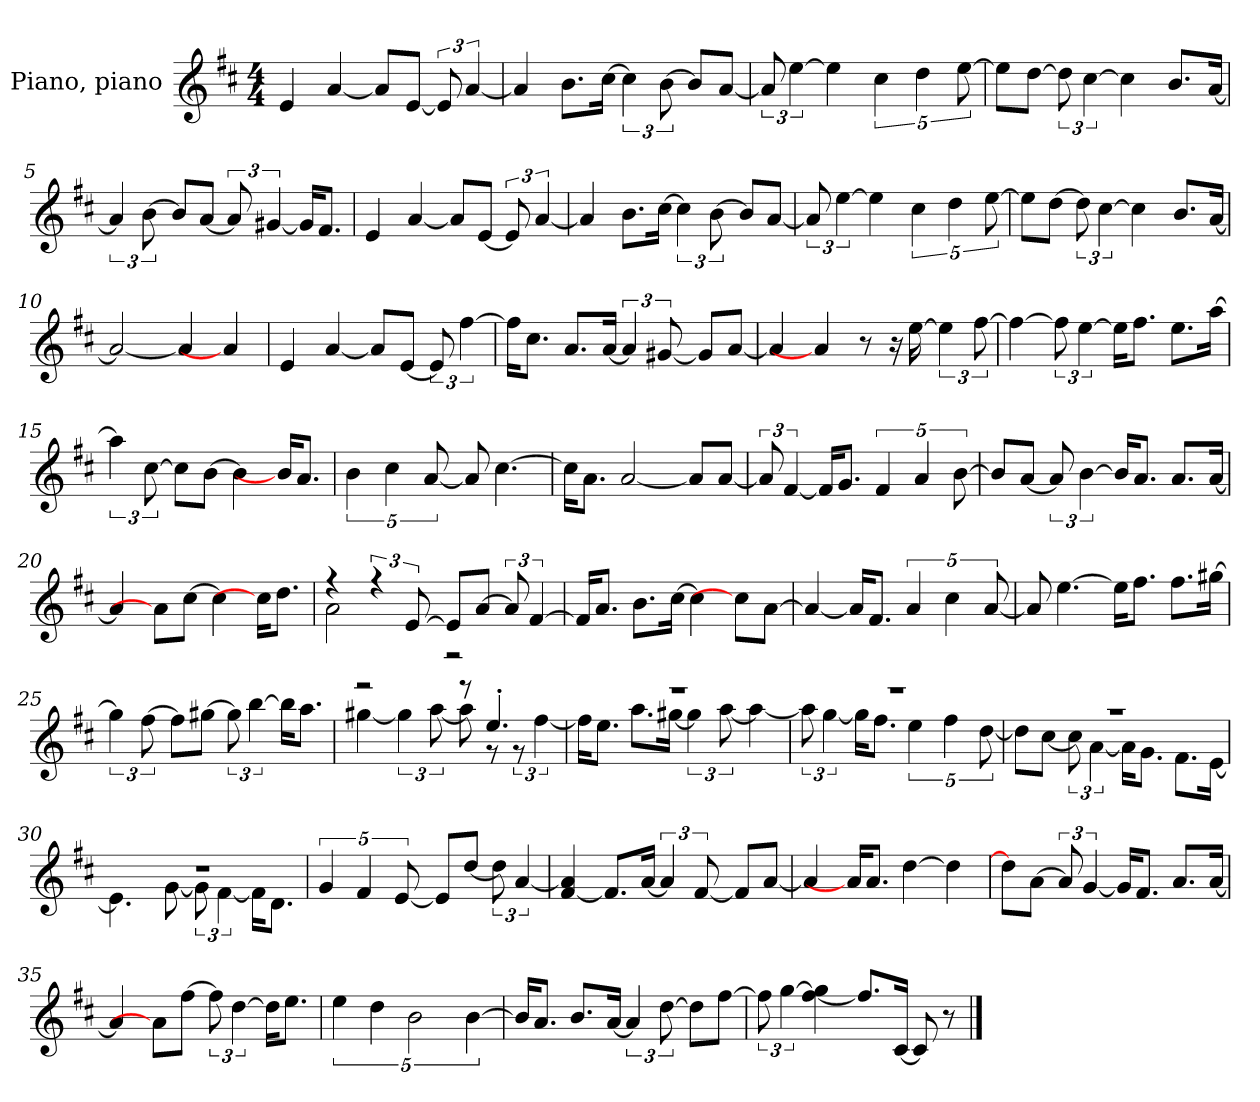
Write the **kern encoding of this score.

**kern
*part1
*staff1
*I"Piano, piano
*clefG2
*k[f#c#]
*M4/4
*MM200
=1
4e/
[4a/
8a/L]
[8e/J
12e/]
[6a/
=2
4a/]
8.b\L
[16cc#\Jk
6cc#\]
[12b\
8b/L]
[8a/J
=3
12a/]
[6ee\
4ee\]
5cc#\
5dd\
[10ee\
=4
8ee\L]
[8dd\J
12dd\]
[6cc#\
4cc#\]
8.b/L
[16a/Jk
=5
6a/]
[12b\
8b/L]
[8a/J
12a/]
[6g#X/
16g#/KL]
8.f#/J
!!LO:LB:g=z
=6
4e/
[4a/
8a/L]
[8e/J
12e/]
[6a/
=7
4a/]
8.b\L
[16cc#\Jk
6cc#\]
[12b\
8b/L]
[8a/J
=8
12a/]
[6ee\
4ee\]
5cc#\
5dd\
[10ee\
=9
8ee\L]
[8dd\J
12dd\]
[6cc#\
4cc#\]
8.b/L
[16a/Jk
=10
2a/_
4a/]
4a/]
=11
4e/
[4a/
8a/L]
[8e/J
12e/]
[6ff#\
!!LO:LB:g=z
=12
16ff#\KL]
8.cc#\J
8.a/L
[16a/Jk
6a/]
[12g#X/
8g#/L]
[8a/J
=13
4a/]
4a/]
8r
16r
[16ee\
6ee\]
[12ff#\
=14
4ff#\_
12ff#\]
[6ee\
16ee\KL]
8.ff#\J
8.ee\L
[16aa\Jk
=15
6aa\]
[12cc#\
8cc#\L]
[8b\J
4b\]
16b/KL]
8.a/J
=16
5b\
5cc#\
[10a/
8a/]
[4.cc#\
!!LO:LB:g=z
=17
16cc#\KL]
8.a\J
[2a/
8a/L]
[8a/J
=18
12a/]
[6f#/
16f#/KL]
8.g/J
5f#/
5a/
[10b\
=19
8b/L]
[8a/J
12a/]
[6b\
16b/KL]
8.a/J
8.a/L
[16a/Jk
=20
4a/]
8a\L]
[8cc#\J
4cc#\]
16cc#\KL]
8.dd\J
=21
*^
4r	2a\
6r	.
[12e/	.
8e/L]	2r
[8a/J	.
12a/]	.
[6f#/	.
*v	*v
!!LO:LB:g=z
=22
16f#/KL]
8.a/J
8.b\L
[16cc#\Jk
4cc#\]
8cc#\L]
[8a\J
=23
4a/_
16a/KL]
8.f#/J
5a/
5cc#\
[10a/
=24
8a/]
[4.ee\
16ee\KL]
8.ff#\J
8.ff#\L
[16gg#X\Jk
=25
6gg#\]
[12ff#\
8ff#\L]
[8gg#X\J
12gg#\]
[6bb\
16bb\KL]
8.aa\J
!!LO:LB:g=z
=26
*^
2r	[4gg#X\
.	6gg#\]
.	[12aa\
8r	8aa\]
4.ee'/	8r
.	12r
.	[6ff#\
=27	=27
1r	16ff#\KL]
.	8.ee\J
.	8.aa\L
.	[16gg#X\Jk
.	6gg#\]
.	[12aa\
.	4aa\_
=28	=28
1r	12aa\]
.	[6gg\
.	16gg\KL]
.	8.ff#\J
.	5ee\
.	5ff#\
.	[10dd\
=29	=29
1r	8dd\L]
.	[8cc#\J
.	12cc#\]
.	[6a\
.	16a\KL]
.	8.g\J
.	8.f#\L
.	[16e\Jk
!!LO:LB:g=z	!!
=30	=30
1r	4.e\]
.	[8g\
.	12g\]
.	[6f#\
.	16f#\KL]
.	8.d\J
*v	*v
=31
5g/
5f#/
[10e/
8e/L]
[8dd/J
12dd\]
[6a/
=32
[4f#/ 4a/]
8.f#/L]
[16a/Jk
6a/]
[12f#/
8f#/L]
[8a/J
=33
4a/]
16a/KL]
8.a/J
[4dd\
4dd\]
!!LO:LB:g=z
=34
8dd\L]
[8a\J
12a/]
[6g/
16g/KL]
8.f#/J
8.a/L
[16a/Jk
=35
4a/]
8a\L]
[8ff#\J
12ff#\]
[6dd\
16dd\KL]
8.ee\J
=36
5ee\
5dd\
5%2b\
[5b\
=37
16b/KL]
8.a/J
8.b/L
[16a/Jk
6a/]
[12dd\
8dd\L]
[8ff#\J
=38
12ff#\]
[6gg\
[4ff#\ 4gg\]
8.ff#/L]
[16c#/Jk
8c#/]
8r
==
*-
